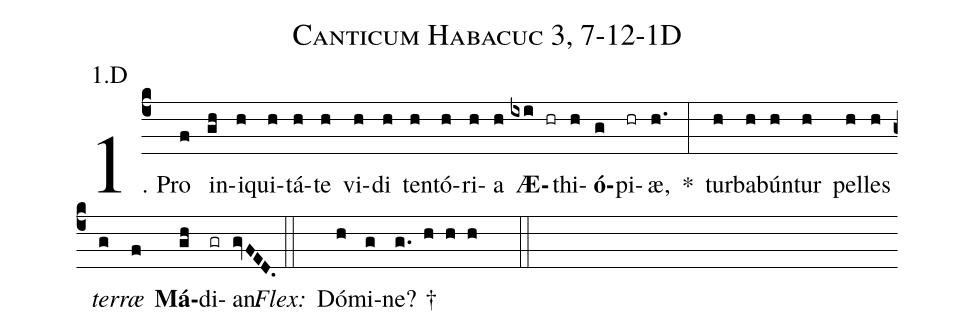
name: Canticum Habacuc 3, 7-12-1D;
annotation: 1.D;
%%
(c4)1. Pro(f) in(gh)i(h)qui(h)tá(h)te(h) vi(h)di(h) ten(h)tó(h)ri(h)a(h) <b>Æ</b>(ixi hr)thi(h)<b>ó</b>(g)pi(hr)æ,(h.) *(:) tur(h)ba(h)bún(h)tur(h) pel(h)les(h) <i>ter</i>(g)<i>ræ</i>(f) <b>Má</b>(gh)di(gr)an.(gvFED.) (::)
<i>Flex:</i>()  Dó(h)mi(g)ne? †(g. h h h  ::)
